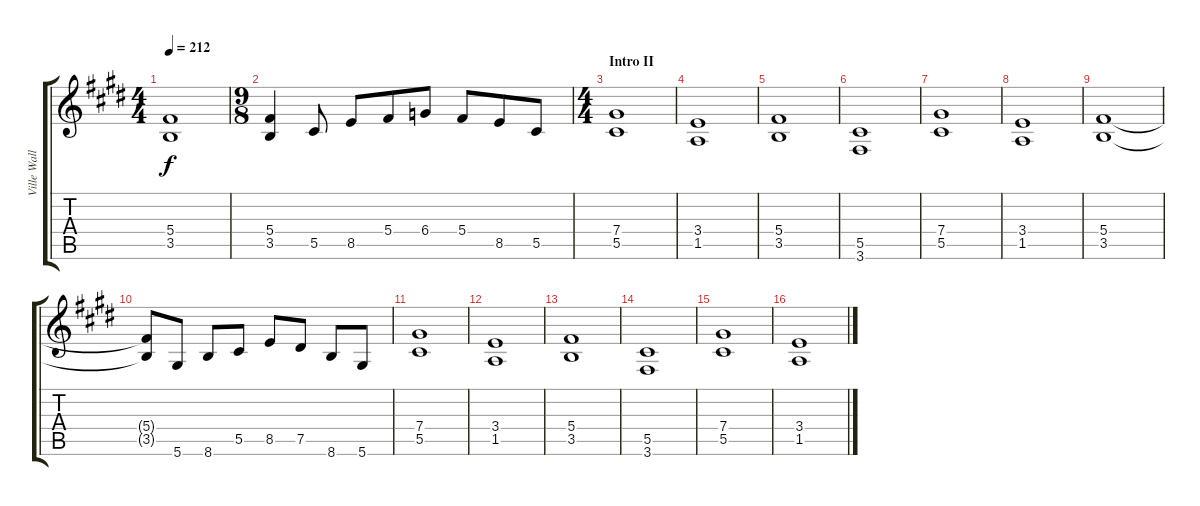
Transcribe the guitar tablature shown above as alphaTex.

\track ("Ville Wallenius - Guitar II" "Ville Wall") {instrument distortionguitar}
\staff {score tabs}
\tuning (Eb4 Bb3 Gb3 Db3 Ab2 Eb2) {hide}
\ts (4 4)
\tempo 212
\clef g2
\ks c#minor
(5.4{t} 3.5{t}).1{dy f} |
\ts (9 8)
(5.4 3.5).4 5.5.8 8.5.8 5.4.8 6.4.8 5.4.8 8.5.8 5.5.8 |
\ts (4 4)
\section ("" "Intro II")
(7.4 5.5).1 |
(3.4 1.5).1 |
(5.4 3.5).1 |
(5.5 3.6).1 |
(7.4 5.5).1 |
(3.4 1.5).1 |
(5.4 3.5).1 |
(5.4{t} 3.5{t}).8 5.6.8 8.6.8 5.5.8 8.5.8 7.5.8 8.6.8 5.6.8 |
(7.4 5.5).1 |
(3.4 1.5).1 |
(5.4 3.5).1 |
(5.5 3.6).1 |
(7.4 5.5).1 |
(3.4 1.5).1
